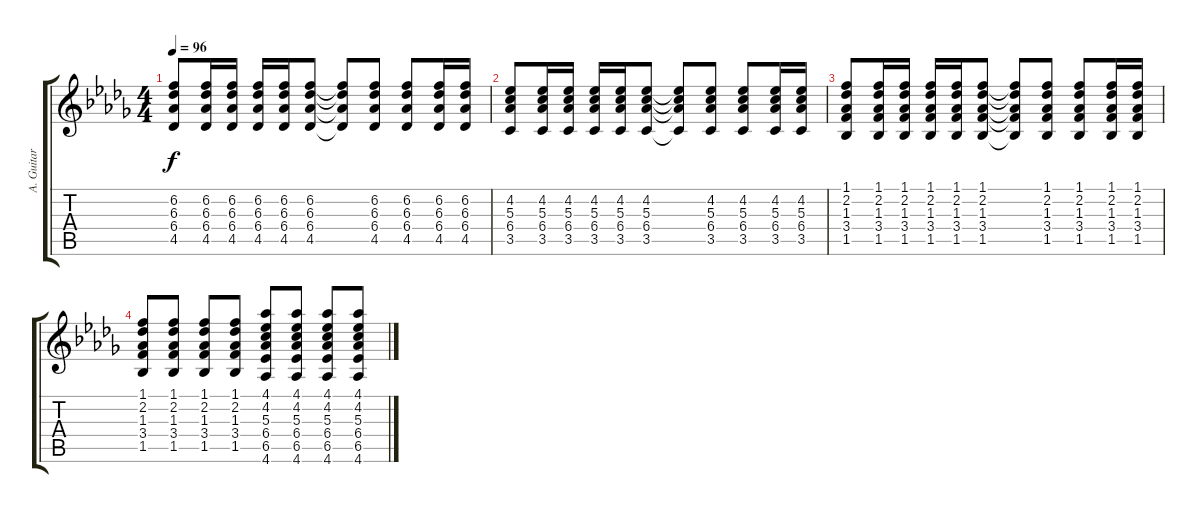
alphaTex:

\track ("A. Guitar" "A. Guitar") {instrument acousticguitarsteel}
\staff {score tabs}
\tuning (E4 B3 G3 D3 A2 E2) {hide}
\ts (4 4)
\tempo 96
\clef g2
\ks db
(6.2 6.3 6.4 4.5).8{dy f} (6.2 6.3 6.4 4.5).16 (6.2 6.3 6.4 4.5).16 (6.2 6.3 6.4 4.5).16 (6.2 6.3 6.4 4.5).16 (6.2 6.3 6.4 4.5).8 (6.2{t} 6.3{t} 6.4{t} 4.5{t}).8 (6.2 6.3 6.4 4.5).8 (6.2 6.3 6.4 4.5).8 (6.2 6.3 6.4 4.5).16 (6.2 6.3 6.4 4.5).16 |
(4.2 5.3 6.4 3.5).8 (4.2 5.3 6.4 3.5).16 (4.2 5.3 6.4 3.5).16 (4.2 5.3 6.4 3.5).16 (4.2 5.3 6.4 3.5).16 (4.2 5.3 6.4 3.5).8 (4.2{t} 5.3{t} 6.4{t} 3.5{t}).8 (4.2 5.3 6.4 3.5).8 (4.2 5.3 6.4 3.5).8 (4.2 5.3 6.4 3.5).16 (4.2 5.3 6.4 3.5).16 |
(1.1 2.2 1.3 3.4 1.5).8 (1.1 2.2 1.3 3.4 1.5).16 (1.1 2.2 1.3 3.4 1.5).16 (1.1 2.2 1.3 3.4 1.5).16 (1.1 2.2 1.3 3.4 1.5).16 (1.1 2.2 1.3 3.4 1.5).8 (1.1{t} 2.2{t} 1.3{t} 3.4{t} 1.5{t}).8 (1.1 2.2 1.3 3.4 1.5).8 (1.1 2.2 1.3 3.4 1.5).8 (1.1 2.2 1.3 3.4 1.5).16 (1.1 2.2 1.3 3.4 1.5).16 |
(1.1 2.2 1.3 3.4 1.5).8 (1.1 2.2 1.3 3.4 1.5).8 (1.1 2.2 1.3 3.4 1.5).8 (1.1 2.2 1.3 3.4 1.5).8 (4.1 4.2 5.3 6.4 6.5 4.6).8 (4.1 4.2 5.3 6.4 6.5 4.6).8 (4.1 4.2 5.3 6.4 6.5 4.6).8 (4.1 4.2 5.3 6.4 6.5 4.6).8
